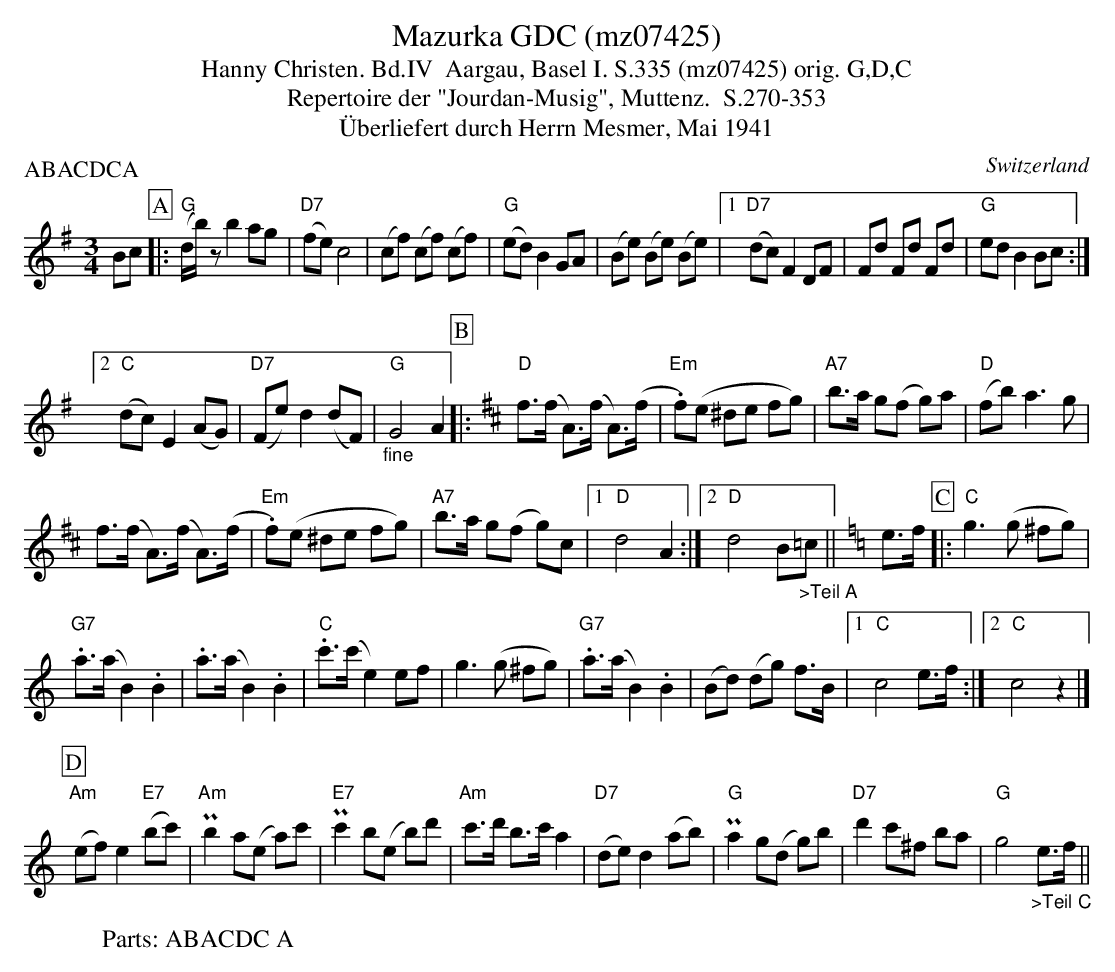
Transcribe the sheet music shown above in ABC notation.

X:1
T:Mazurka GDC (mz07425)
T:Hanny Christen. Bd.IV  Aargau, Basel I. S.335 (mz07425) orig. G,D,C
T: Repertoire der "Jourdan-Musig", Muttenz.  S.270-353
T:Überliefert durch Herrn Mesmer, Mai 1941
P:ABACDCA
M:3/4
L:1/8
O:Switzerland
K:G major
Bc [P:A] |: ("G"d/b/)zb2ag | ("D7"fe)c4 | (cf) (cf) (cf) | ("G"ed)B2GA |  (Be) (Be) (Be) |1 ("D7"dc)F2DF | Fd Fd Fd | "G"ed B2Bc :|2
("C"dc)E2(AG) | ("D7"Fe)d2(dF) | "G""_fine"G4A2 [P:B]|: [K:D]  "D"f>(f A>)(f A>)(f | "Em".f)(e ^de fg) | "A7"b>a g(f g)a | ("D"fb)a3g |
f>(f A>)(f A>)(f | "Em".f)(e ^de fg) | "A7"b>a g(f g)c |1 "D"d4A2 :|2 "D"d4B"_>Teil A"=c || [K:C] e>f [P:C]|: "C"g3(g ^fg) |
"G7".a>(a B2).B2 | .a>(a B2).B2 | "C".c'>(c'e2) ef | g3(g ^fg) | "G7".a>(a B2).B2 | (Bd) (dg) f>B |1 "C"c4e>f :|2 "C"c4z2 |]
[P:D]("Am"ef)e2("E7"bc')  | "Am"Pb2 a(e a)c' | P"E7"c'2 b(e b)d' | "Am"c'>d' b>c'a2 | ("D7"de)d2(ab) | P"G"a2 g(d g)b | "D7"d'2 c'^f ba | "G"g4 "_>Teil C"e>f ||
W:Parts: ABACDC A
